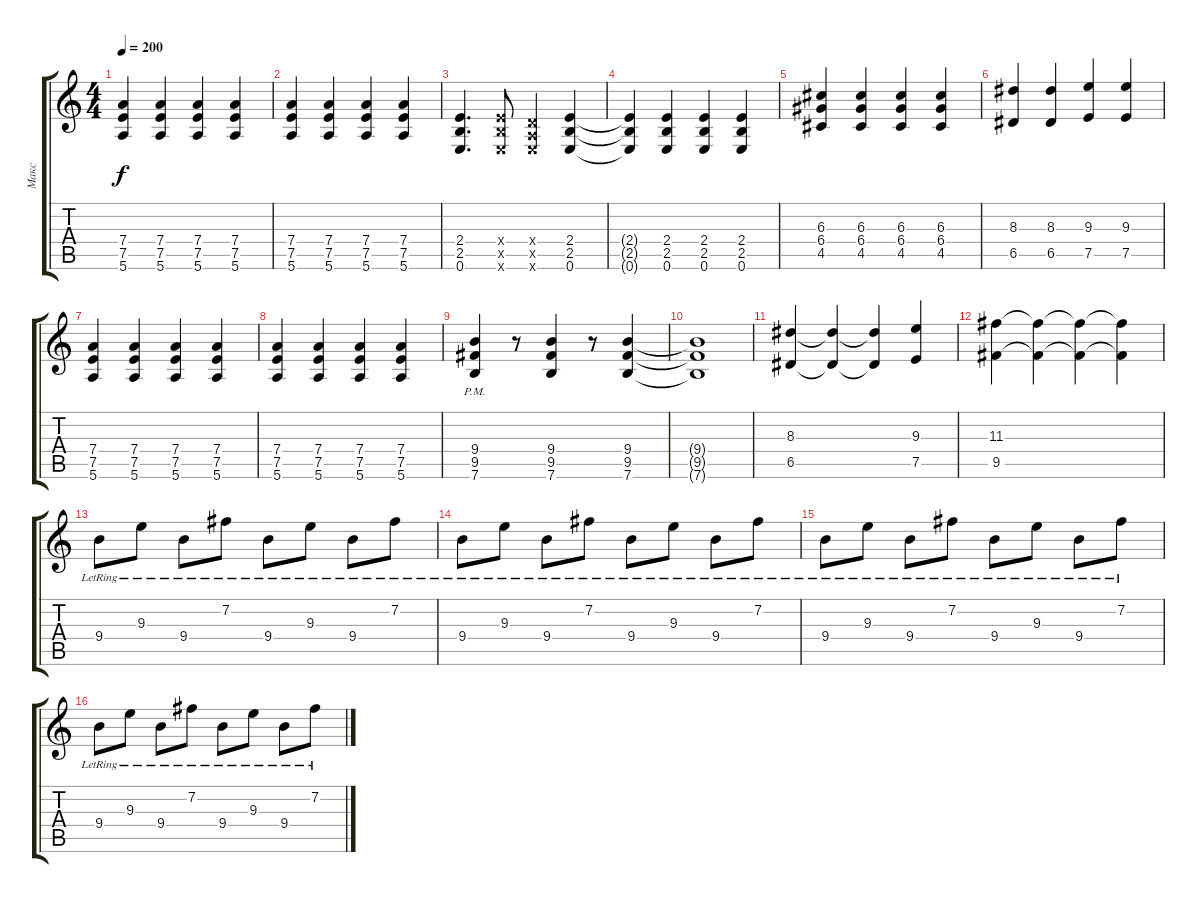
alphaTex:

\track ("Макс" "Макс") {instrument electricguitarmuted}
\staff {score tabs}
\tuning (E4 B3 G3 D3 A2 E2) {hide}
\ts (4 4)
\tempo 200
\clef g2
\ks c
(7.4 7.5 5.6).4{dy f} (7.4 7.5 5.6).4 (7.4 7.5 5.6).4 (7.4 7.5 5.6).4 |
(7.4 7.5 5.6).4 (7.4 7.5 5.6).4 (7.4 7.5 5.6).4 (7.4 7.5 5.6).4 |
(2.4 2.5 0.6).4{d} (2.4{x} 2.5{x} 0.6{x}).8 (0.4{x} 0.5{x} 0.6{x}).4 (2.4 2.5 0.6).4 |
(2.4{t} 2.5{t} 0.6{t}).4 (2.4 2.5 0.6).4 (2.4 2.5 0.6).4 (2.4 2.5 0.6).4 |
(6.3 6.4 4.5).4 (6.3 6.4 4.5).4 (6.3 6.4 4.5).4 (6.3 6.4 4.5).4 |
(8.3 6.5).4 (8.3 6.5).4 (9.3 7.5).4 (9.3 7.5).4 |
(7.4 7.5 5.6).4 (7.4 7.5 5.6).4 (7.4 7.5 5.6).4 (7.4 7.5 5.6).4 |
(7.4 7.5 5.6).4 (7.4 7.5 5.6).4 (7.4 7.5 5.6).4 (7.4 7.5 5.6).4 |
(9.4 9.5{pm} 7.6).4 r.8 (9.4 9.5 7.6).4 r.8 (9.4 9.5 7.6).4 |
(9.4{t} 9.5{t} 7.6{t}).1 |
(8.3 6.5).4 (8.3{t} 6.5{t}).4 (8.3{t} 6.5{t}).4 (9.3 7.5).4 |
(11.3 9.5).4 (11.3{t} 9.5{t}).4 (11.3{t} 9.5{t}).4 (11.3{t} 9.5{t}).4 |
9.4{lr}.8{volume 7 instrument electricguitarmuted} 9.3{lr}.8 9.4{lr}.8 7.2{lr}.8 9.4{lr}.8 9.3{lr}.8 9.4{lr}.8 7.2{lr}.8 |
9.4{lr}.8 9.3{lr}.8 9.4{lr}.8 7.2{lr}.8 9.4{lr}.8 9.3{lr}.8 9.4{lr}.8 7.2{lr}.8 |
9.4{lr}.8 9.3{lr}.8 9.4{lr}.8 7.2{lr}.8 9.4{lr}.8 9.3{lr}.8 9.4{lr}.8 7.2{lr}.8 |
9.4{lr}.8 9.3{lr}.8 9.4{lr}.8 7.2{lr}.8 9.4{lr}.8 9.3{lr}.8 9.4{lr}.8 7.2{lr}.8
